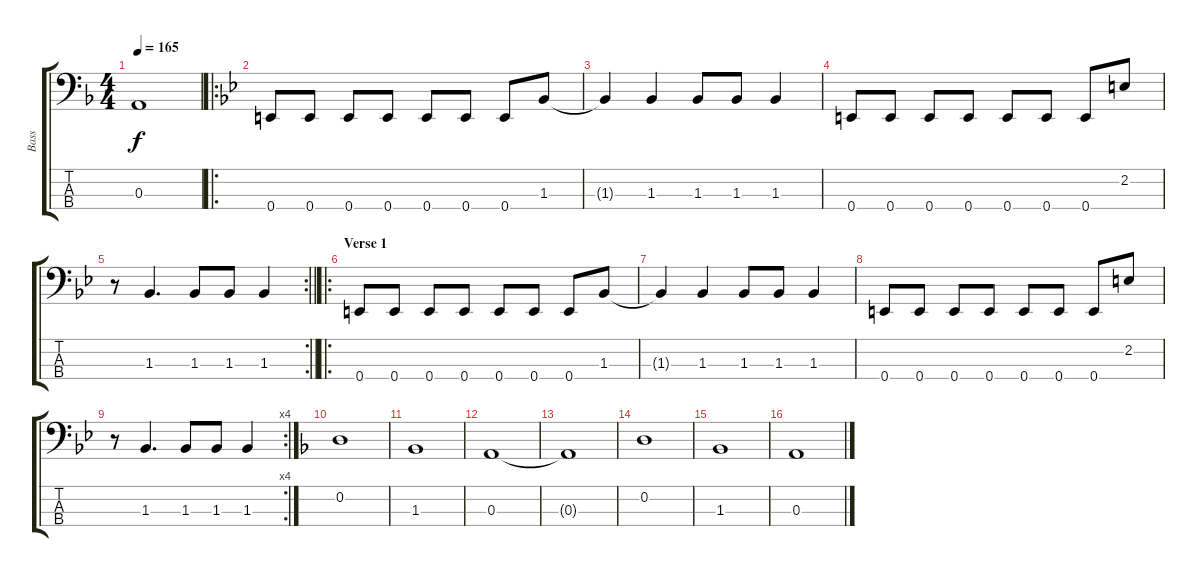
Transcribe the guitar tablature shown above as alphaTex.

\track ("Bass" "Bass") {instrument electricbassfinger}
\staff {score tabs}
\tuning (G2 D2 A1 E1) {hide}
\ts (4 4)
\tempo 165
\clef f4
\ks f
0.3{t}.1{dy f} |
\ro
\ks bb
0.4.8 0.4.8 0.4.8 0.4.8 0.4.8 0.4.8 0.4.8 1.3.8 |
1.3{t}.4 1.3.4 1.3.8 1.3.8 1.3.4 |
0.4.8 0.4.8 0.4.8 0.4.8 0.4.8 0.4.8 0.4.8 2.2.8 |
\rc 2
\barLineRight lightlight
r.8 1.3.4{d} 1.3.8 1.3.8 1.3.4 |
\ro
\section ("" "Verse 1")
0.4.8 0.4.8 0.4.8 0.4.8 0.4.8 0.4.8 0.4.8 1.3.8 |
1.3{t}.4 1.3.4 1.3.8 1.3.8 1.3.4 |
0.4.8 0.4.8 0.4.8 0.4.8 0.4.8 0.4.8 0.4.8 2.2.8 |
\rc 4
r.8 1.3.4{d} 1.3.8 1.3.8 1.3.4 |
\ks f
0.2.1 |
1.3.1 |
0.3.1 |
0.3{t}.1 |
0.2.1 |
1.3.1 |
0.3.1
